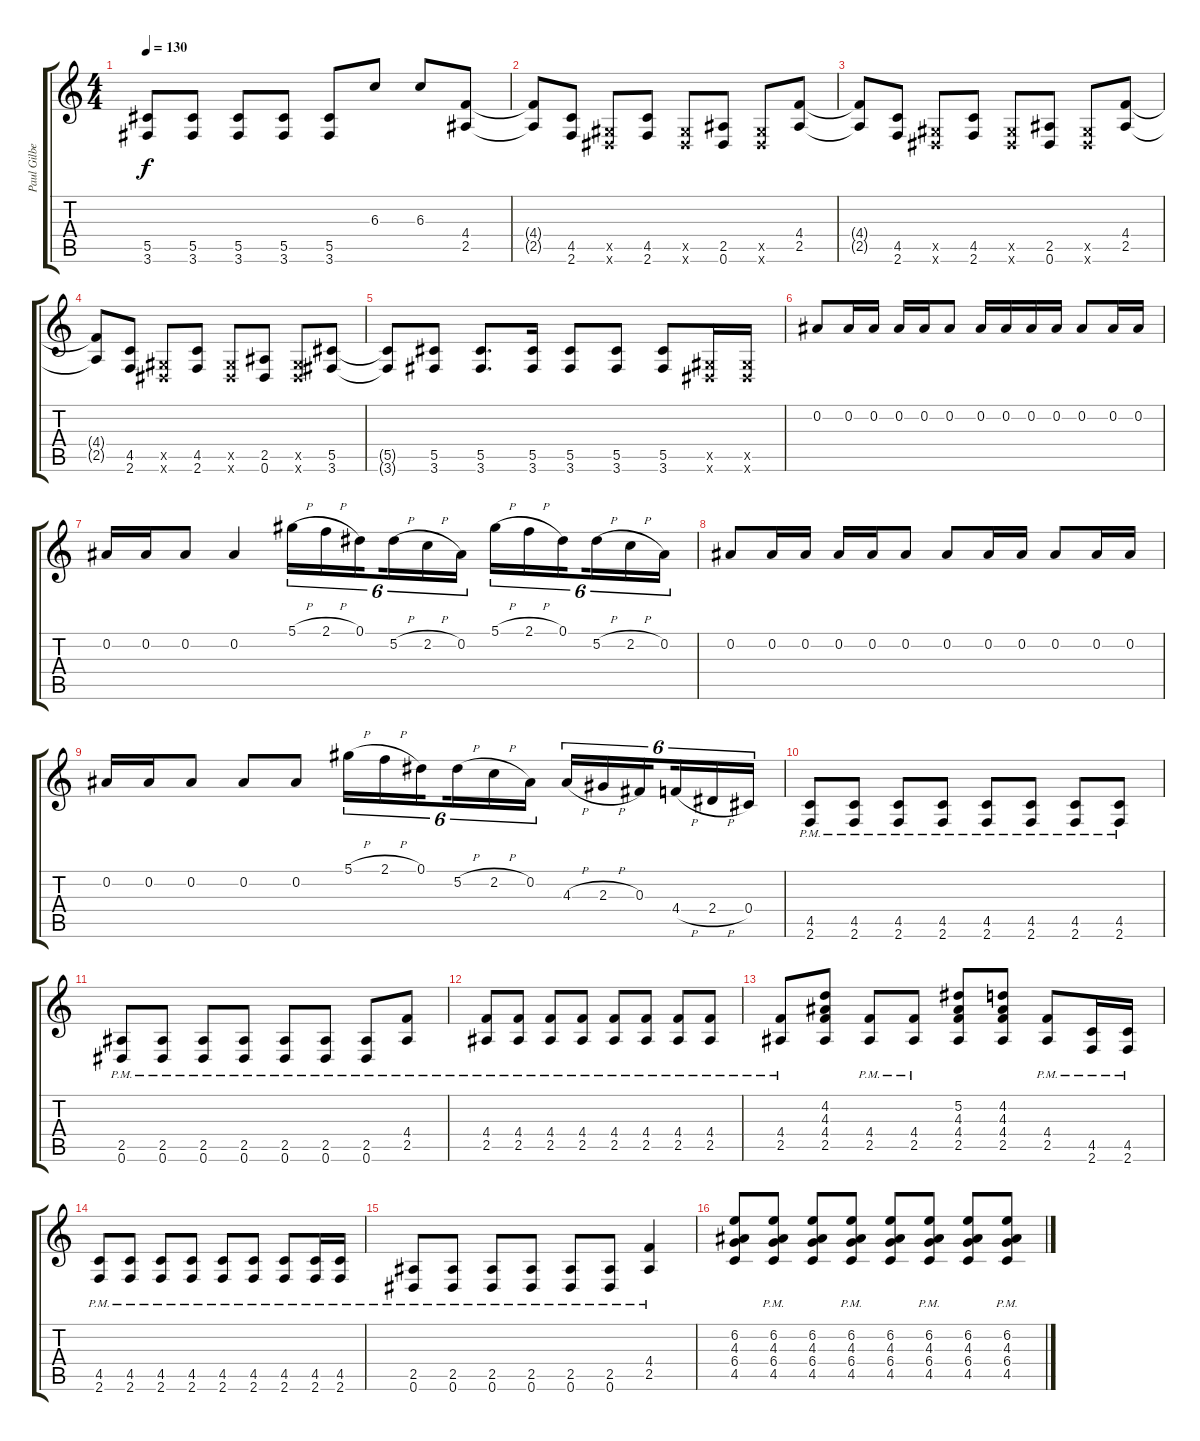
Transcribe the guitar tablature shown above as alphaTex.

\track ("Paul Gilbert" "Paul Gilbe") {instrument distortionguitar}
\staff {score tabs}
\tuning (Eb4 Bb3 Gb3 Db3 Ab2 Eb2) {hide}
\ts (4 4)
\tempo 130
\clef g2
\ks c
(5.5{t} 3.6{t}).8{dy f} (5.5 3.6).8 (5.5 3.6).8 (5.5 3.6).8 (5.5 3.6).8 6.3.8 6.3.8 (4.4 2.5).8 |
(4.4{t} 2.5{t}).8 (4.5 2.6).8 (0.5{x} 0.6{x}).8 (4.5 2.6).8 (0.5{x} 0.6{x}).8 (2.5 0.6).8 (0.5{x} 0.6{x}).8 (4.4 2.5).8 |
(4.4{t} 2.5{t}).8 (4.5 2.6).8 (0.5{x} 0.6{x}).8 (4.5 2.6).8 (0.5{x} 0.6{x}).8 (2.5 0.6).8 (0.5{x} 0.6{x}).8 (4.4 2.5).8 |
(4.4{t} 2.5{t}).8 (4.5 2.6).8 (0.5{x} 0.6{x}).8 (4.5 2.6).8 (0.5{x} 0.6{x}).8 (2.5 0.6).8 (0.5{x} 0.6{x}).8 (5.5 3.6).8 |
(5.5{t} 3.6{t}).8 (5.5 3.6).8 (5.5 3.6).8{d} (5.5 3.6).16 (5.5 3.6).8 (5.5 3.6).8 (5.5 3.6).8 (0.5{x} 0.6{x}).16 (0.5{x} 0.6{x}).16 |
0.2.8 0.2.16 0.2.16 0.2.16 0.2.16 0.2.8 0.2.16 0.2.16 0.2.16 0.2.16 0.2.8 0.2.16 0.2.16 |
0.2.16 0.2.16 0.2.8 0.2.4 5.1{h}.16{tu (6 4)} 2.1{h}.16{tu (6 4)} 0.1.16{tu (6 4) beam splitsecondary} 5.2{h}.16{tu (6 4)} 2.2{h}.16{tu (6 4)} 0.2.16{tu (6 4)} 5.1{h}.16{tu (6 4)} 2.1{h}.16{tu (6 4)} 0.1.16{tu (6 4) beam splitsecondary} 5.2{h}.16{tu (6 4)} 2.2{h}.16{tu (6 4)} 0.2.16{tu (6 4)} |
0.2.8 0.2.16 0.2.16 0.2.16 0.2.16 0.2.8 0.2.8 0.2.16 0.2.16 0.2.8 0.2.16 0.2.16 |
0.2.16 0.2.16 0.2.8 0.2.8 0.2.8 5.1{h}.16{tu (6 4)} 2.1{h}.16{tu (6 4)} 0.1.16{tu (6 4) beam splitsecondary} 5.2{h}.16{tu (6 4)} 2.2{h}.16{tu (6 4)} 0.2.16{tu (6 4)} 4.3{h}.16{tu (6 4)} 2.3{h}.16{tu (6 4)} 0.3.16{tu (6 4) beam splitsecondary} 4.4{h}.16{tu (6 4)} 2.4{h}.16{tu (6 4)} 0.4.16{tu (6 4)} |
(4.5{pm} 2.6{pm}).8 (4.5{pm} 2.6{pm}).8 (4.5{pm} 2.6{pm}).8 (4.5{pm} 2.6{pm}).8 (4.5{pm} 2.6{pm}).8 (4.5{pm} 2.6{pm}).8 (4.5{pm} 2.6{pm}).8 (4.5{pm} 2.6{pm}).8 |
(2.5{pm} 0.6{pm}).8 (2.5{pm} 0.6{pm}).8 (2.5{pm} 0.6{pm}).8 (2.5{pm} 0.6{pm}).8 (2.5{pm} 0.6{pm}).8 (2.5{pm} 0.6{pm}).8 (2.5{pm} 0.6{pm}).8 (4.4{pm} 2.5{pm}).8 |
(4.4{pm} 2.5{pm}).8 (4.4{pm} 2.5{pm}).8 (4.4{pm} 2.5{pm}).8 (4.4{pm} 2.5{pm}).8 (4.4{pm} 2.5{pm}).8 (4.4{pm} 2.5{pm}).8 (4.4{pm} 2.5{pm}).8 (4.4{pm} 2.5{pm}).8 |
(4.4{pm} 2.5{pm}).8 (4.2 4.3 4.4 2.5).8 (4.4{pm} 2.5{pm}).8 (4.4{pm} 2.5{pm}).8 (5.2 4.3 4.4 2.5).8 (4.2 4.3 4.4 2.5).8 (4.4{pm} 2.5{pm}).8 (4.5{pm} 2.6{pm}).16 (4.5{pm} 2.6{pm}).16 |
(4.5{pm} 2.6{pm}).8 (4.5{pm} 2.6{pm}).8 (4.5{pm} 2.6{pm}).8 (4.5{pm} 2.6{pm}).8 (4.5{pm} 2.6{pm}).8 (4.5{pm} 2.6{pm}).8 (4.5{pm} 2.6{pm}).8 (4.5{pm} 2.6{pm}).16 (4.5{pm} 2.6{pm}).16 |
(2.5{pm} 0.6{pm}).8 (2.5{pm} 0.6{pm}).8 (2.5{pm} 0.6{pm}).8 (2.5{pm} 0.6{pm}).8 (2.5{pm} 0.6{pm}).8 (2.5{pm} 0.6{pm}).8 (4.4{pm} 2.5{pm}).4 |
(6.2 4.3 6.4 4.5).8 (6.2{pm} 4.3{pm} 6.4{pm} 4.5{pm}).8 (6.2 4.3 6.4 4.5).8 (6.2{pm} 4.3{pm} 6.4{pm} 4.5{pm}).8 (6.2 4.3 6.4 4.5).8 (6.2{pm} 4.3{pm} 6.4{pm} 4.5{pm}).8 (6.2 4.3 6.4 4.5).8 (6.2{pm} 4.3{pm} 6.4{pm} 4.5{pm}).8
